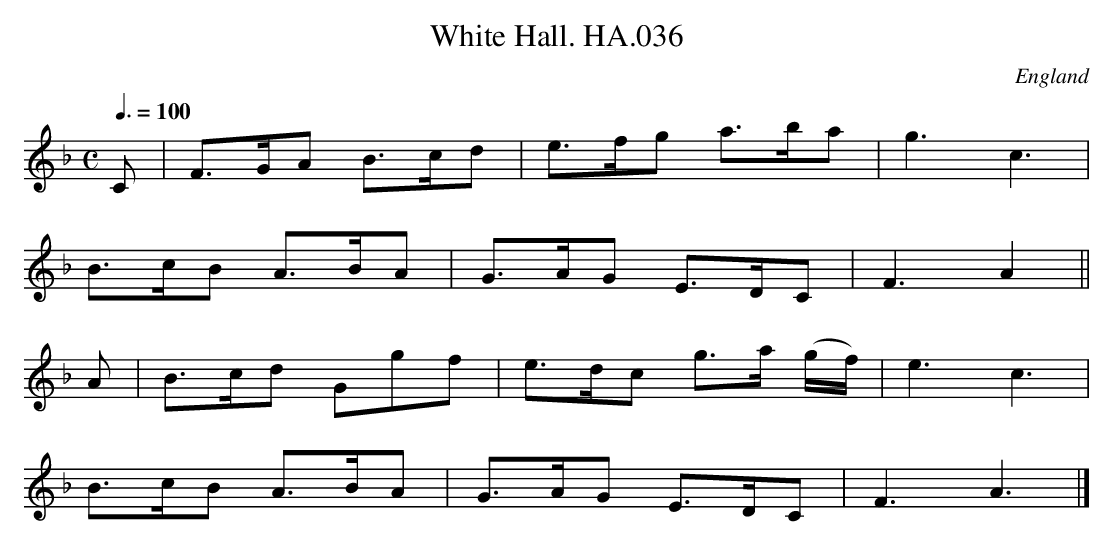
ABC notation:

X:1
T:White Hall. HA.036
L:1/8
M:C
O:England
Q:3/8=100
K:F
C|F>GA B>cd|e>fg a>ba|g3 c3|!
B>cB A>BA|G>AG E>DC|F3A2||!
A|B>cd Ggf|e>dc g>a (g/f/)|e3 c3|!
B>cB A>BA|G>AG E>DC|F3 A3|]
